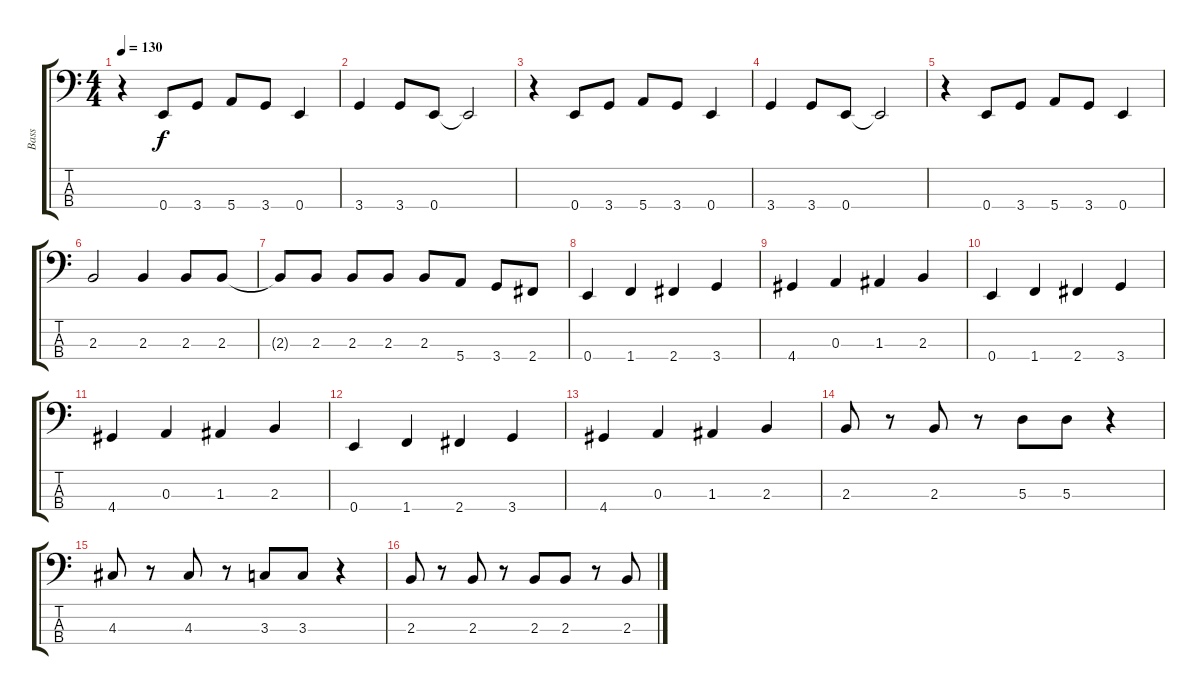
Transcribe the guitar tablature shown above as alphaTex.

\track ("Bass" "Bass") {instrument acousticbass}
\staff {score tabs}
\tuning (G2 D2 A1 E1) {hide}
\ts (4 4)
\tempo 130
\clef f4
\ks c
r.4{dy f} 0.4.8 3.4.8 5.4.8 3.4.8 0.4.4 |
3.4.4 3.4.8 0.4.8 0.4{t}.2 |
r.4 0.4.8 3.4.8 5.4.8 3.4.8 0.4.4 |
3.4.4 3.4.8 0.4.8 0.4{t}.2 |
r.4 0.4.8 3.4.8 5.4.8 3.4.8 0.4.4 |
2.3.2 2.3.4 2.3.8 2.3.8 |
2.3{t}.8 2.3.8 2.3.8 2.3.8 2.3.8 5.4.8 3.4.8 2.4.8 |
0.4.4 1.4.4 2.4.4 3.4.4 |
4.4.4 0.3.4 1.3.4 2.3.4 |
0.4.4 1.4.4 2.4.4 3.4.4 |
4.4.4 0.3.4 1.3.4 2.3.4 |
0.4.4 1.4.4 2.4.4 3.4.4 |
4.4.4 0.3.4 1.3.4 2.3.4 |
2.3.8 r.8 2.3.8 r.8 5.3.8 5.3.8 r.4 |
4.3.8 r.8 4.3.8 r.8 3.3.8 3.3.8 r.4 |
2.3.8 r.8 2.3.8 r.8 2.3.8 2.3.8 r.8 2.3.8
